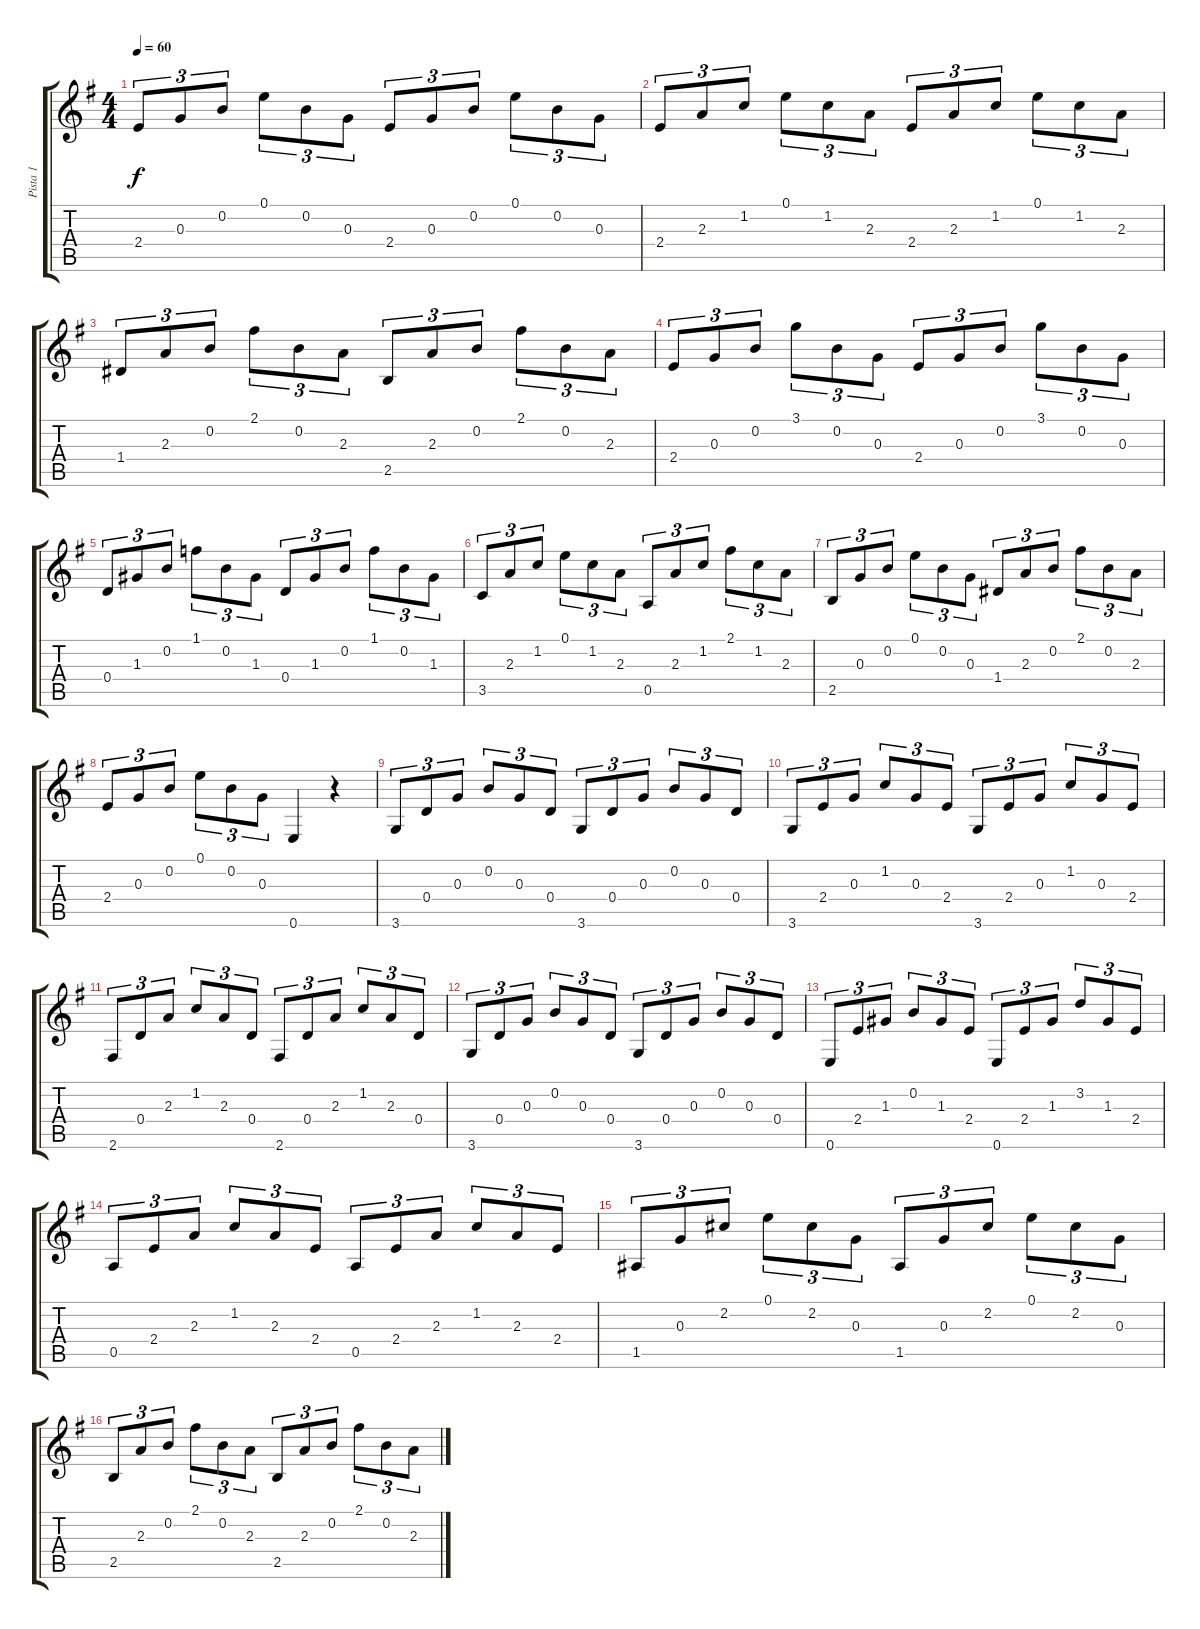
\track ("Pista 1" "Pista 1") {instrument acousticguitarnylon}
\staff {score tabs}
\tuning (E4 B3 G3 D3 A2 E2) {hide}
\ts (4 4)
\tempo 60
\clef g2
\ks g
2.4.8{tu (3 2) dy f instrument acousticguitarnylon} 0.3.8{tu (3 2)} 0.2.8{tu (3 2)} 0.1.8{tu (3 2)} 0.2.8{tu (3 2)} 0.3.8{tu (3 2)} 2.4.8{tu (3 2)} 0.3.8{tu (3 2)} 0.2.8{tu (3 2)} 0.1.8{tu (3 2)} 0.2.8{tu (3 2)} 0.3.8{tu (3 2)} |
2.4.8{tu (3 2)} 2.3.8{tu (3 2)} 1.2.8{tu (3 2)} 0.1.8{tu (3 2)} 1.2.8{tu (3 2)} 2.3.8{tu (3 2)} 2.4.8{tu (3 2)} 2.3.8{tu (3 2)} 1.2.8{tu (3 2)} 0.1.8{tu (3 2)} 1.2.8{tu (3 2)} 2.3.8{tu (3 2)} |
1.4.8{tu (3 2)} 2.3.8{tu (3 2)} 0.2.8{tu (3 2)} 2.1.8{tu (3 2)} 0.2.8{tu (3 2)} 2.3.8{tu (3 2)} 2.5.8{tu (3 2)} 2.3.8{tu (3 2)} 0.2.8{tu (3 2)} 2.1.8{tu (3 2)} 0.2.8{tu (3 2)} 2.3.8{tu (3 2)} |
2.4.8{tu (3 2)} 0.3.8{tu (3 2)} 0.2.8{tu (3 2)} 3.1.8{tu (3 2)} 0.2.8{tu (3 2)} 0.3.8{tu (3 2)} 2.4.8{tu (3 2)} 0.3.8{tu (3 2)} 0.2.8{tu (3 2)} 3.1.8{tu (3 2)} 0.2.8{tu (3 2)} 0.3.8{tu (3 2)} |
0.4.8{tu (3 2)} 1.3.8{tu (3 2)} 0.2.8{tu (3 2)} 1.1.8{tu (3 2)} 0.2.8{tu (3 2)} 1.3.8{tu (3 2)} 0.4.8{tu (3 2)} 1.3.8{tu (3 2)} 0.2.8{tu (3 2)} 1.1.8{tu (3 2)} 0.2.8{tu (3 2)} 1.3.8{tu (3 2)} |
3.5.8{tu (3 2)} 2.3.8{tu (3 2)} 1.2.8{tu (3 2)} 0.1.8{tu (3 2)} 1.2.8{tu (3 2)} 2.3.8{tu (3 2)} 0.5.8{tu (3 2)} 2.3.8{tu (3 2)} 1.2.8{tu (3 2)} 2.1.8{tu (3 2)} 1.2.8{tu (3 2)} 2.3.8{tu (3 2)} |
2.5.8{tu (3 2)} 0.3.8{tu (3 2)} 0.2.8{tu (3 2)} 0.1.8{tu (3 2)} 0.2.8{tu (3 2)} 0.3.8{tu (3 2)} 1.4.8{tu (3 2)} 2.3.8{tu (3 2)} 0.2.8{tu (3 2)} 2.1.8{tu (3 2)} 0.2.8{tu (3 2)} 2.3.8{tu (3 2)} |
2.4.8{tu (3 2)} 0.3.8{tu (3 2)} 0.2.8{tu (3 2)} 0.1.8{tu (3 2)} 0.2.8{tu (3 2)} 0.3.8{tu (3 2)} 0.6.4 r.4 |
3.6.8{tu (3 2)} 0.4.8{tu (3 2)} 0.3.8{tu (3 2)} 0.2.8{tu (3 2)} 0.3.8{tu (3 2)} 0.4.8{tu (3 2)} 3.6.8{tu (3 2)} 0.4.8{tu (3 2)} 0.3.8{tu (3 2)} 0.2.8{tu (3 2)} 0.3.8{tu (3 2)} 0.4.8{tu (3 2)} |
3.6.8{tu (3 2)} 2.4.8{tu (3 2)} 0.3.8{tu (3 2)} 1.2.8{tu (3 2)} 0.3.8{tu (3 2)} 2.4.8{tu (3 2)} 3.6.8{tu (3 2)} 2.4.8{tu (3 2)} 0.3.8{tu (3 2)} 1.2.8{tu (3 2)} 0.3.8{tu (3 2)} 2.4.8{tu (3 2)} |
2.6.8{tu (3 2)} 0.4.8{tu (3 2)} 2.3.8{tu (3 2)} 1.2.8{tu (3 2)} 2.3.8{tu (3 2)} 0.4.8{tu (3 2)} 2.6.8{tu (3 2)} 0.4.8{tu (3 2)} 2.3.8{tu (3 2)} 1.2.8{tu (3 2)} 2.3.8{tu (3 2)} 0.4.8{tu (3 2)} |
3.6.8{tu (3 2)} 0.4.8{tu (3 2)} 0.3.8{tu (3 2)} 0.2.8{tu (3 2)} 0.3.8{tu (3 2)} 0.4.8{tu (3 2)} 3.6.8{tu (3 2)} 0.4.8{tu (3 2)} 0.3.8{tu (3 2)} 0.2.8{tu (3 2)} 0.3.8{tu (3 2)} 0.4.8{tu (3 2)} |
0.6.8{tu (3 2)} 2.4.8{tu (3 2)} 1.3.8{tu (3 2)} 0.2.8{tu (3 2)} 1.3.8{tu (3 2)} 2.4.8{tu (3 2)} 0.6.8{tu (3 2)} 2.4.8{tu (3 2)} 1.3.8{tu (3 2)} 3.2.8{tu (3 2)} 1.3.8{tu (3 2)} 2.4.8{tu (3 2)} |
0.5.8{tu (3 2)} 2.4.8{tu (3 2)} 2.3.8{tu (3 2)} 1.2.8{tu (3 2)} 2.3.8{tu (3 2)} 2.4.8{tu (3 2)} 0.5.8{tu (3 2)} 2.4.8{tu (3 2)} 2.3.8{tu (3 2)} 1.2.8{tu (3 2)} 2.3.8{tu (3 2)} 2.4.8{tu (3 2)} |
1.5.8{tu (3 2)} 0.3.8{tu (3 2)} 2.2.8{tu (3 2)} 0.1.8{tu (3 2)} 2.2.8{tu (3 2)} 0.3.8{tu (3 2)} 1.5.8{tu (3 2)} 0.3.8{tu (3 2)} 2.2.8{tu (3 2)} 0.1.8{tu (3 2)} 2.2.8{tu (3 2)} 0.3.8{tu (3 2)} |
2.5.8{tu (3 2)} 2.3.8{tu (3 2)} 0.2.8{tu (3 2)} 2.1.8{tu (3 2)} 0.2.8{tu (3 2)} 2.3.8{tu (3 2)} 2.5.8{tu (3 2)} 2.3.8{tu (3 2)} 0.2.8{tu (3 2)} 2.1.8{tu (3 2)} 0.2.8{tu (3 2)} 2.3.8{tu (3 2)}
